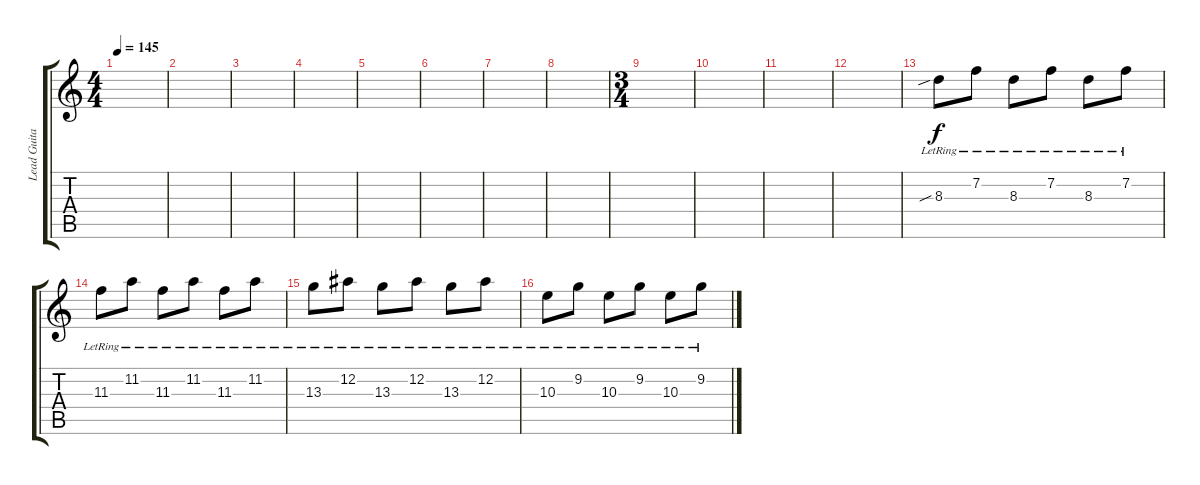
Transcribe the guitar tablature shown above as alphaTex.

\track ("Lead Guitar" "Lead Guita") {instrument electricguitarclean}
\staff {score tabs}
\tuning (Eb4 Bb3 Gb3 Db3 Ab2 Db2) {hide}
\ts (4 4)
\tempo 145
\clef g2
\ks c
|
|
|
|
|
|
|
|
\ts (3 4)
|
|
|
|
8.3{sib lr}.8{volume 7} 7.2{lr}.8 8.3{lr}.8 7.2{lr}.8 8.3{lr}.8 7.2{lr}.8 |
11.3{lr}.8 11.2{lr}.8 11.3{lr}.8 11.2{lr}.8 11.3{lr}.8 11.2{lr}.8 |
13.3{lr}.8 12.2{lr}.8 13.3{lr}.8 12.2{lr}.8 13.3{lr}.8 12.2{lr}.8 |
10.3{lr}.8 9.2{lr}.8 10.3{lr}.8 9.2{lr}.8 10.3{lr}.8 9.2{lr}.8
